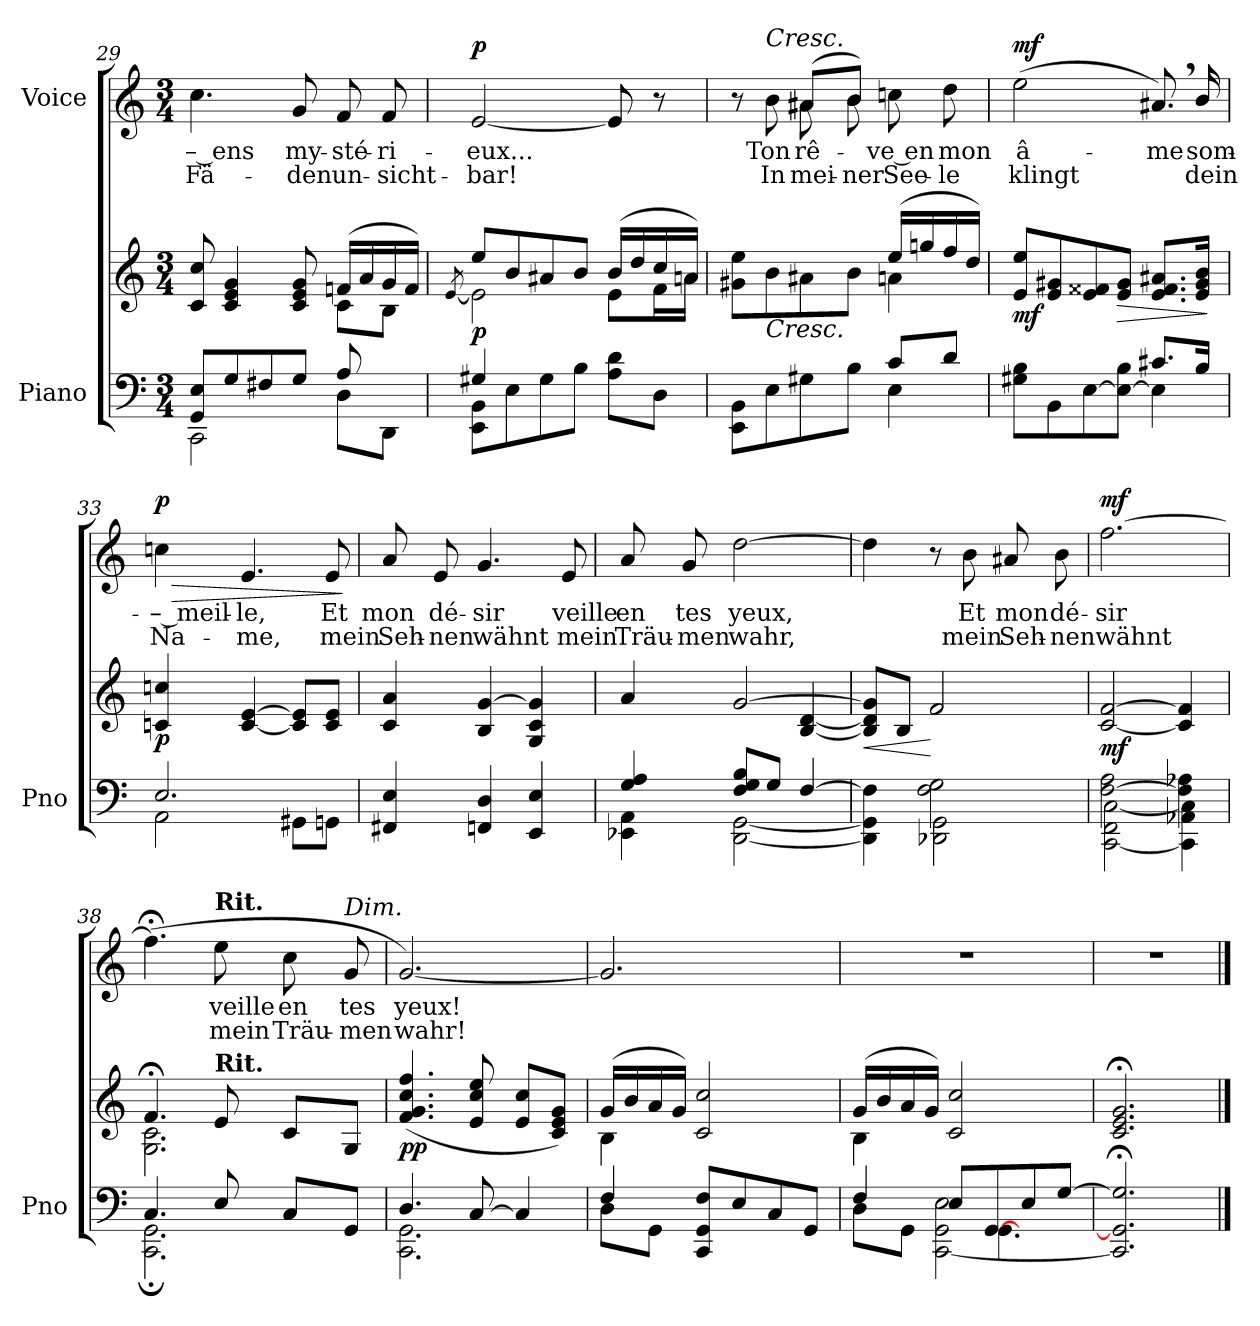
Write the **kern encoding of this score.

**kern	**kern	**dynam	**kern	**text	**text	**dynam
*part2	*part2	*part2	*part1	*part1	*part1	*part1
*staff3	*staff2	*staff2/3	*staff1	*staff1	*staff1	*staff1
*I"Piano	*	*	*I"Voice	*	*	*
*I'Pno	*	*	*	*	*	*
*clefF4	*clefG2	*	*clefG2	*	*	*
*k[]	*k[]	*	*k[]	*	*	*
*M3/4	*M3/4	*	*M3/4	*	*	*
=29	=29	=29	=29	=29	=29	=29
*^	*^	*	*	*	*	*
8GG/ 8E/L	2CC\	8c/ 8cc/	2ryy	.	4.cc\	-– ens	Fä-	.
8G/	.	4c/ 4e/ 4g/	.	.	.	.	.	.
8F#X/	.	.	.	.	.	.	.	.
8G/J	.	8c/ 8e/ 8g/	.	.	8g/	my-	-den	.
8A/	8D\L	(16fn/LL	8c\L	.	8f/	-sté-	un-	.
.	.	16a/	.	.	.	.	.	.
8ryy	8DD\J	16g/	8B\J	.	8f/	-ri-	-sicht-	.
.	.	16f/JJ)	.	.	.	.	.	.
=30	=30	=30	=30	=30	=30	=30	=30	=30
.	.	.	[<8qe/	.	.	.	.	.
!	!	!	!	!LO:DY:b	!	!	!	!LO:DY:a
4G#X/	8EE\ 8BB\L	8ee/L	2e\]	p	[2e/	-eux...	-bar!	p
.	8E\	8b/	.	.	.	.	.	.
4ryy	8G#\	8a#X/	.	.	.	.	.	.
.	8B\J	8b/J	.	.	.	.	.	.
8A\ 8d\L	4ryy	(16b/LL	8e\L	.	8e/]	.	.	.
.	.	16dd/	.	.	.	.	.	.
8D\J	.	16cc/	16f\L	.	8r	.	.	.
.	.	16an/JJ)	16a\JJ	.	.	.	.	.
=31	=31	=31	=31	=31	=31	=31	=31	=31
*	*	*	*	*	*^	*	*	*
8EE\ 8BB\L	2ryy	8g#X\ 8ee\L	2ryy	.	8r	4ryy	.	.	.
!	!	!	!	!	!LO:TX:a:i:t=Cresc.	!	!	!	!
!	!	!LO:TX:b:i:t=Cresc.	!	!	!	!	!	!	!
8E\	.	8b\	.	.	8b\	.	Ton	In	.
8G#X\	.	8a#X\	.	.	(8a#X/L	8a#\	rê-	mei-	.
8B\J	.	8b\J	.	.	8b/J)	8b\	.	-ner	.
8c/L	4E\	(<16ee/LL	4an\	.	8ccn\	4ryy	ve en	See-	.
.	.	16ggn/	.	.	.	.	.	.	.
8d/J	.	16ff/	.	.	8dd\	.	mon	-le	.
.	.	16dd/JJ)	.	.	.	.	.	.	.
*	*	*v	*v	*	*	*	*	*	*
*	*	*	*	*v	*v	*	*	*
=32	=32	=32	=32	=32	=32	=32	=32
!	!	!	!LO:DY:b	!	!	!	!LO:DY:a
8G#X\ 8B\L	2ryy	8e/ 8ee/L	mf	(2ee\	â-	klingt	mf
8BB\	.	8e/ 8g#X/	.	.	.	.	.
[<8E\	.	8e/ 8f##X/	.	.	.	.	.
!	!	!	!LO:HP:b	!	!	!	!
8E\_ 8B\J	.	8e/ 8g#/J	>	.	.	.	.
8.c#X/L	4E\]	8.e/ 8.f##/ 8.a#X/L	.	8.a#X,/)	-me	.	.
16B/Jk	.	16e/ 16g#/ 16b/Jk	.	16b/	som-	dein	.
*v	*v	*	*	*	*	*	*
.	.	]	.	.	.	.
=33	=33	=33	=33	=33	=33	=33
*^	*	*	*	*	*	*
!	!	!	!LO:DY:b	!	!	!	!LO:HP:b
!	!	!	!	!	!	!	!LO:DY:n=1:a
2.E/	2AA\	4cn/ 4ccn/	p	4ccn\	-– meil-	Na-	> p
.	.	[4c/ [4e/	.	4.e/	-le,	-me,	.
.	8GG#X\L	8c/] 8e/]L	.	.	.	.	.
.	8GGn\J	8c/ 8e/J	.	8e/	Et	mein	.
*v	*v	*	*	*	*	*	*
.	.	.	.	.	.	]
=34	=34	=34	=34	=34	=34	=34
4FF#X/ 4E/	4c/ 4a/	.	8a/	mon	Seh-	.
.	.	.	8e/	dé-	-nen	.
4FFn/ 4D/	4B/ [4g/	.	4.g/	-sir	wähnt	.
4EE/ 4E/	4G/ 4c/ 4g/]	.	.	.	.	.
.	.	.	8e/	veille	mein	.
=35	=35	=35	=35	=35	=35	=35
*^	*^	*	*	*	*	*
*	*^	*	*	*	*	*	*	*
4G/ 4A/	4EE-X\ 4AA\	4ryy	4a/	2ryy	.	8a/	en	Träu-	.
.	.	.	.	.	.	8g/	tes	-men	.
8F/ 8G/ 8B/L	[2DD\ [2GG\	4ryy	[>2g/	.	.	[2dd\	yeux,	wahr,	.
8G/J	.	.	.	.	.	.	.	.	.
4ryy	.	[4F/	.	[4B/ [4d/	.	.	.	.	.
=36	=36	=36	=36	=36	=36	=36	=36	=36	=36
!	!	!	!	!	!LO:HP:b	!	!	!	!
*	*v	*v	*	*	*	*	*	*	*
*	*	*v	*v	*	*	*	*	*
4ryy	4DD\] 4GG\] 4F\]	8B/] 8d/] 8g/]L	<	4dd\]	.	.	.
.	.	8B/J	.	.	.	.	.
2F\ 2G\	2DD-X\ 2GG\	2f/	[	8r	.	.	.
.	.	.	.	8b\	Et	mein	.
.	.	.	.	8a#X/	mon	Seh-	.
.	.	.	.	8b\	dé-	-nen	.
=37	=37	=37	=37	=37	=37	=37	=37
!	!	!	!LO:DY:b	!	!	!	!LO:DY:a
[2F\ 2A\	[2CC\ 2FF\ [2C\	[2c/ [2f/	mf	[2.ff\	-sir	wähnt	mf
4F\] 4A-X\	4CC\] 4AA-X\ 4C\]	4c/] 4f/]	.	.	.	.	.
=38	=38	=38	=38	=38	=38	=38	=38
*	*	*^	*	*	*	*	*
4.C/	2.CC\;< 2.GG\;<	4.f;</	2.G\ 2.c\	.	(4.ff;<\]	.	.	.
!	!	!	!	!	!LO:TX:a:B:t=Rit.	!	!	!
!	!	!LO:TX:a:B:t=Rit.	!	!	!	!	!	!
8E/	.	8e/	.	.	8ee\	veille	mein	.
8C/L	.	8c/L	.	.	8cc\	en	Träu-	.
!	!	!	!	!	!LO:TX:a:i:t=Dim.	!	!	!
8GG/J	.	8G/J	.	.	8g/	tes	-men	.
*	*	*v	*v	*	*	*	*	*
=39	=39	=39	=39	=39	=39	=39	=39
!	!	!	!LO:DY:b	!	!	!	!
4.D/	2.CC\ 2.GG\	(>4.f/ 4.g/ 4.cc/ 4.ff/	pp	[2.g/)	yeux!	wahr!	.
[8C/	.	8e/ 8cc/ 8ee/	.	.	.	.	.
4C/]	.	8e/ 8cc/L	.	.	.	.	.
.	.	8c/ 8e/ 8g/J)	.	.	.	.	.
=40	=40	=40	=40	=40	=40	=40	=40
*	*	*^	*	*	*	*	*
4F/	8D\L	(16g/LL	4B\	.	2.g/]	.	.	.
.	.	16b/	.	.	.	.	.	.
.	8GG\J	16a/	.	.	.	.	.	.
.	.	16g/JJ)	.	.	.	.	.	.
8CC/ 8GG/ 8F/L	2ryy	2c/ 2cc/	2ryy	.	.	.	.	.
8E/	.	.	.	.	.	.	.	.
8C/	.	.	.	.	.	.	.	.
8GG/J	.	.	.	.	.	.	.	.
=41	=41	=41	=41	=41	=41	=41	=41	=41
*	*^	*	*	*	*	*	*	*
4F/	8D\L	4.ryy	(16g/LL	4B\	.	2.r	.	.	.
.	.	.	16b/	.	.	.	.	.	.
.	8GG\J	.	16a/	.	.	.	.	.	.
.	.	.	16g/JJ)	.	.	.	.	.	.
8E/L	[2CC\ 2GG\ 2E\	.	2c/ 2cc/	2ryy	.	.	.	.	.
!LO:N:head=solid	!	!LO:N:head=solid	!	!	!	!	!	!	!
[<8GG/	.	4.GG\	.	.	.	.	.	.	.
8E/	.	.	.	.	.	.	.	.	.
[8G/J	.	.	.	.	.	.	.	.	.
*v	*v	*v	*	*	*	*	*	*	*
*	*v	*v	*	*	*	*	*
=42	=42	=42	=42	=42	=42	=42
2.CC/];< 2.GG/];< 2.G/];<	2.c/;< 2.e/;< 2.g/;<	.	2.r	.	.	.
==	==	==	==	==	==	==
*-	*-	*-	*-	*-	*-	*-
